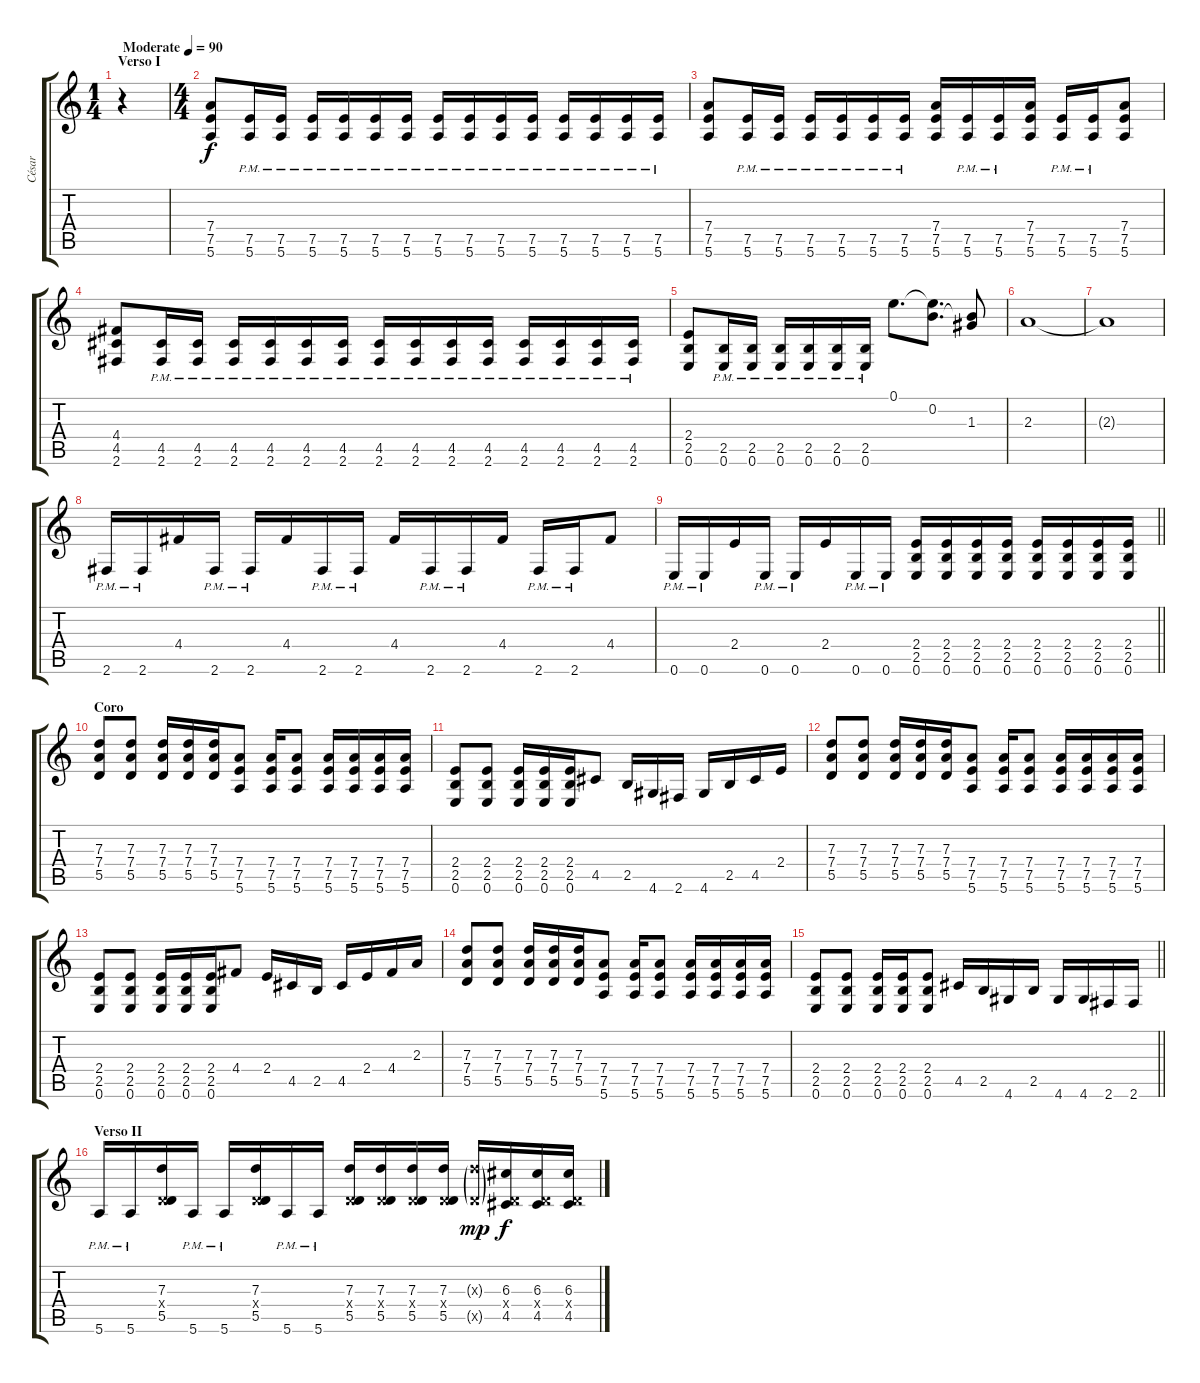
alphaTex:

\track ("César" "César") {instrument distortionguitar}
\staff {score tabs}
\tuning (E4 B3 G3 D3 A2 E2) {hide}
\ts (1 4)
\section ("" "Verso I")
\tempo (90 "Moderate")
\clef g2
\ks c
r.4{dy f instrument distortionguitar} |
\ts (4 4)
(7.4 7.5 5.6).8 (7.5{pm} 5.6{pm}).16 (7.5{pm} 5.6{pm}).16 (7.5{pm} 5.6{pm}).16 (7.5{pm} 5.6{pm}).16 (7.5{pm} 5.6{pm}).16 (7.5{pm} 5.6{pm}).16 (7.5{pm} 5.6{pm}).16 (7.5{pm} 5.6{pm}).16 (7.5{pm} 5.6{pm}).16 (7.5{pm} 5.6{pm}).16 (7.5{pm} 5.6{pm}).16 (7.5{pm} 5.6{pm}).16 (7.5{pm} 5.6{pm}).16 (7.5{pm} 5.6{pm}).16 |
(7.4 7.5 5.6).8 (7.5{pm} 5.6{pm}).16 (7.5{pm} 5.6{pm}).16 (7.5{pm} 5.6{pm}).16 (7.5{pm} 5.6{pm}).16 (7.5{pm} 5.6{pm}).16 (7.5{pm} 5.6{pm}).16 (7.4 7.5 5.6).16 (7.5{pm} 5.6{pm}).16 (7.5{pm} 5.6{pm}).16 (7.4 7.5 5.6).16 (7.5{pm} 5.6{pm}).16 (7.5{pm} 5.6{pm}).16 (7.4 7.5 5.6).8 |
(4.4 4.5 2.6).8 (4.5{pm} 2.6{pm}).16 (4.5{pm} 2.6{pm}).16 (4.5{pm} 2.6{pm}).16 (4.5{pm} 2.6{pm}).16 (4.5{pm} 2.6{pm}).16 (4.5{pm} 2.6{pm}).16 (4.5{pm} 2.6{pm}).16 (4.5{pm} 2.6{pm}).16 (4.5{pm} 2.6{pm}).16 (4.5{pm} 2.6{pm}).16 (4.5{pm} 2.6{pm}).16 (4.5{pm} 2.6{pm}).16 (4.5{pm} 2.6{pm}).16 (4.5{pm} 2.6{pm}).16 |
(2.4 2.5 0.6).8 (2.5{pm} 0.6{pm}).16 (2.5{pm} 0.6{pm}).16 (2.5{pm} 0.6{pm}).16 (2.5{pm} 0.6{pm}).16 (2.5{pm} 0.6{pm}).16 (2.5{pm} 0.6{pm}).16 0.1.8{d} (0.1{t} 0.2).8{d} (0.2{t} 1.3).8 |
2.3.1{volume 4} |
2.3{t}.1 |
2.6{pm}.16{volume 16} 2.6{pm}.16 4.4.16 2.6{pm}.16 2.6{pm}.16 4.4.16 2.6{pm}.16 2.6{pm}.16 4.4.16 2.6{pm}.16 2.6{pm}.16 4.4.16 2.6{pm}.16 2.6{pm}.16 4.4.8 |
\barLineRight lightlight
0.6{pm}.16 0.6{pm}.16 2.4.16 0.6{pm}.16 0.6{pm}.16 2.4.16 0.6{pm}.16 0.6{pm}.16 (2.4 2.5 0.6).16 (2.4 2.5 0.6).16 (2.4 2.5 0.6).16 (2.4 2.5 0.6).16 (2.4 2.5 0.6).16 (2.4 2.5 0.6).16 (2.4 2.5 0.6).16 (2.4 2.5 0.6).16 |
\section ("" "Coro")
(7.3 7.4 5.5).8 (7.3 7.4 5.5).8 (7.3 7.4 5.5).16 (7.3 7.4 5.5).16 (7.3 7.4 5.5).16 (7.4 7.5 5.6).8 (7.4 7.5 5.6).16 (7.4 7.5 5.6).8 (7.4 7.5 5.6).16 (7.4 7.5 5.6).16 (7.4 7.5 5.6).16 (7.4 7.5 5.6).16 |
(2.4 2.5 0.6).8 (2.4 2.5 0.6).8 (2.4 2.5 0.6).16 (2.4 2.5 0.6).16 (2.4 2.5 0.6).16 4.5.8 2.5.16 4.6.16 2.6.16 4.6.16 2.5.16 4.5.16 2.4.16 |
(7.3 7.4 5.5).8 (7.3 7.4 5.5).8 (7.3 7.4 5.5).16 (7.3 7.4 5.5).16 (7.3 7.4 5.5).16 (7.4 7.5 5.6).8 (7.4 7.5 5.6).16 (7.4 7.5 5.6).8 (7.4 7.5 5.6).16 (7.4 7.5 5.6).16 (7.4 7.5 5.6).16 (7.4 7.5 5.6).16 |
(2.4 2.5 0.6).8 (2.4 2.5 0.6).8 (2.4 2.5 0.6).16 (2.4 2.5 0.6).16 (2.4 2.5 0.6).16 4.4.8 2.4.16 4.5.16 2.5.16 4.5.16 2.4.16 4.4.16 2.3.16 |
(7.3 7.4 5.5).8 (7.3 7.4 5.5).8 (7.3 7.4 5.5).16 (7.3 7.4 5.5).16 (7.3 7.4 5.5).16 (7.4 7.5 5.6).8 (7.4 7.5 5.6).16 (7.4 7.5 5.6).8 (7.4 7.5 5.6).16 (7.4 7.5 5.6).16 (7.4 7.5 5.6).16 (7.4 7.5 5.6).16 |
\barLineRight lightlight
(2.4 2.5 0.6).8 (2.4 2.5 0.6).8 (2.4 2.5 0.6).16 (2.4 2.5 0.6).16 (2.4 2.5 0.6).8 4.5.16 2.5.16 4.6.16 2.5.16 4.6.16 4.6.16 2.6.16 2.6.16 |
\section ("" "Verso II")
5.6{pm}.16 5.6{pm}.16 (7.3 0.4{x} 5.5).16 5.6{pm}.16 5.6{pm}.16 (7.3 0.4{x} 5.5).16 5.6{pm}.16 5.6{pm}.16 (7.3 0.4{x} 5.5).16 (7.3 0.4{x} 5.5).16 (7.3 0.4{x} 5.5).16 (7.3 0.4{x} 5.5).16 (7.3{g x} 5.5{g x}).16{dy mp} (6.3 0.4{x} 4.5).16{dy f} (6.3 0.4{x} 4.5).16 (6.3 0.4{x} 4.5).16
